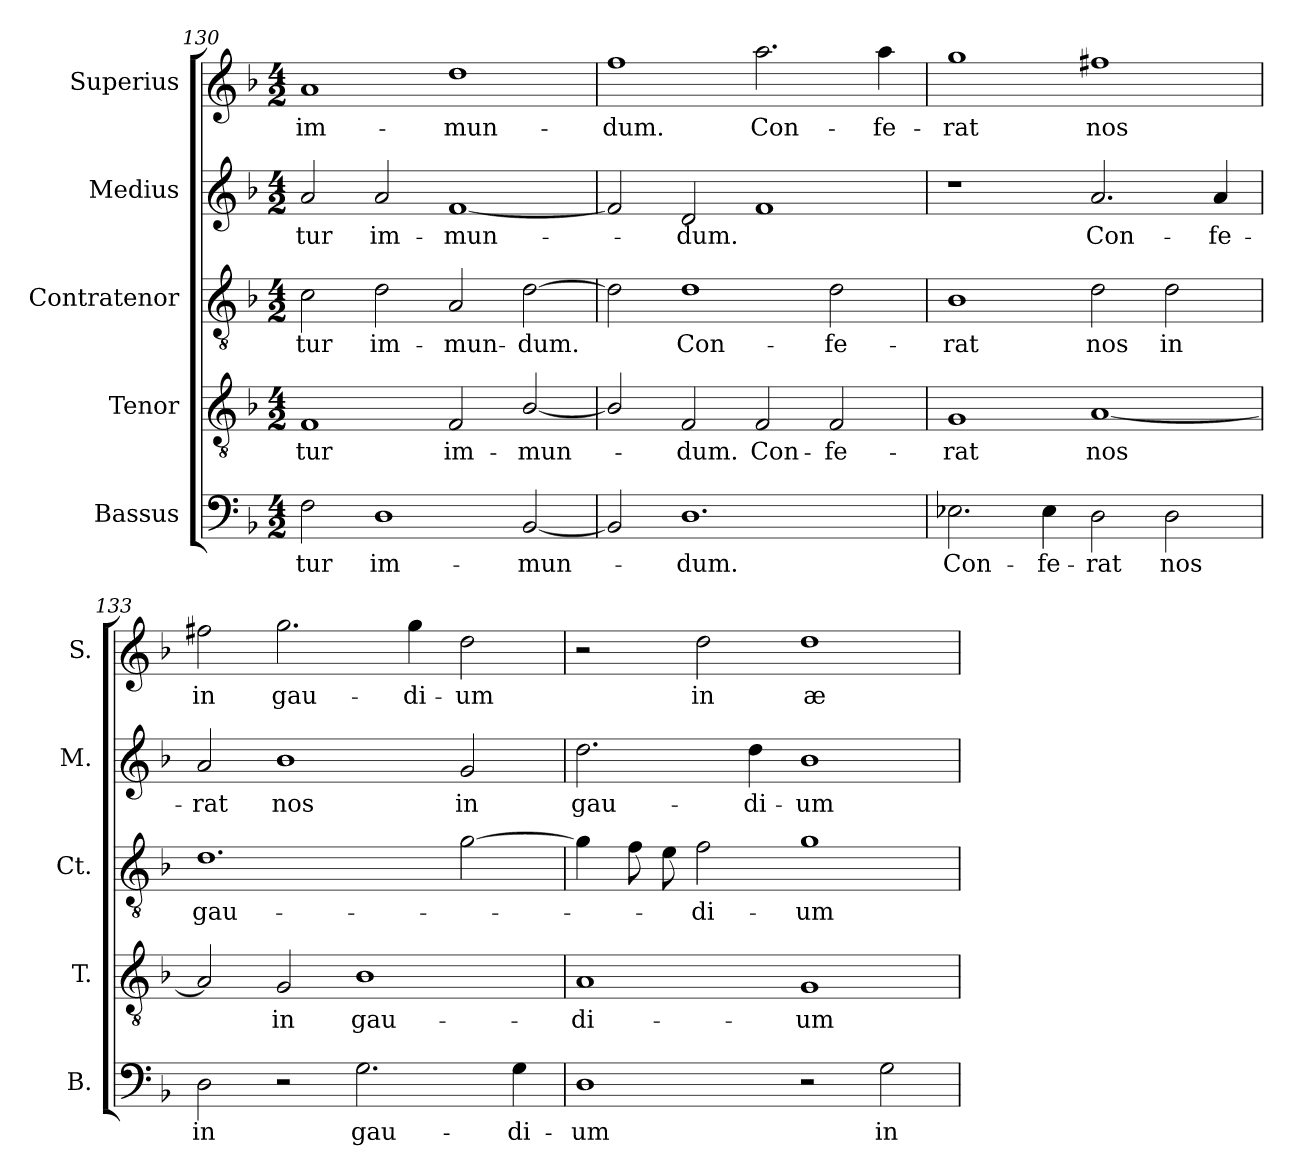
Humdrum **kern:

**kern	**text	**kern	**text	**kern	**text	**kern	**text	**kern	**text
*part5	*part5	*part4	*part4	*part3	*part3	*part2	*part2	*part1	*part1
*staff5	*staff5	*staff4	*staff4	*staff3	*staff3	*staff2	*staff2	*staff1	*staff1
*I"Bassus	*	*I"Tenor	*	*I"Contratenor	*	*I"Medius	*	*I"Superius	*
*I'B.	*	*I'T.	*	*I'Ct.	*	*I'M.	*	*I'S.	*
*clefF4	*	*clefGv2	*	*clefGv2	*	*clefG2	*	*clefG2	*
*	*	*ITrd7c12	*	*ITrd7c12	*	*	*	*	*
*k[b-]	*	*k[b-]	*	*k[b-]	*	*k[b-]	*	*k[b-]	*
*F:	*	*F:	*	*F:	*	*F:	*	*F:	*
*M4/2	*	*M4/2	*	*M4/2	*	*M4/2	*	*M4/2	*
=130	=130	=130	=130	=130	=130	=130	=130	=130	=130
!	!LO:LY:b:color=#000000	!	!	!	!	!	!	!	!
!	!	!	!LO:LY:b:color=#000000	!	!	!	!	!	!
!	!	!	!	!	!LO:LY:b:color=#000000	!	!	!	!
!	!	!	!	!	!	!	!LO:LY:b:color=#000000	!	!
!	!	!	!	!	!	!	!	!	!LO:LY:b:color=#000000
2Fi\	-tur	1FFi	-tur	2Ci\	-tur	2ai/	-tur	1ai	im-
!	!LO:LY:b:color=#000000	!	!	!	!	!	!	!	!
!	!	!	!	!	!LO:LY:b:color=#000000	!	!	!	!
!	!	!	!	!	!	!	!LO:LY:b:color=#000000	!	!
1Di	im-	.	.	2Di\	im-	2ai/	im-	.	.
!	!	!	!LO:LY:b:color=#000000	!	!	!	!	!	!
!	!	!	!	!	!LO:LY:b:color=#000000	!	!	!	!
!	!	!	!	!	!	!	!LO:LY:b:color=#000000	!	!
!	!	!	!	!	!	!	!	!	!LO:LY:b:color=#000000
.	.	2FFi/	im-	2AAi/	-mun-	[1fi	-mun-	1ddi	-mun-
!	!LO:LY:b:color=#000000	!	!	!	!	!	!	!	!
!	!	!	!LO:LY:b:color=#000000	!	!	!	!	!	!
!	!	!	!	!	!LO:LY:b:color=#000000	!	!	!	!
[2BB-i/	-mun-	[2BB-i/	-mun-	[2Di\	-dum.	.	.	.	.
=131	=131	=131	=131	=131	=131	=131	=131	=131	=131
!	!	!	!	!	!	!	!	!	!LO:LY:b:color=#000000
2BB-i/]	.	2BB-i/]	.	2Di\]	.	2fi/]	.	1ffi	-dum.
!	!LO:LY:b:color=#000000	!	!	!	!	!	!	!	!
!	!	!	!LO:LY:b:color=#000000	!	!	!	!	!	!
!	!	!	!	!	!LO:LY:b:color=#000000	!	!	!	!
!	!	!	!	!	!	!	!LO:LY:b:color=#000000	!	!
1.Di	-dum.	2FFi/	-dum.	1Di	Con-	2di/	-dum.	.	.
!	!	!	!LO:LY:b:color=#000000	!	!	!	!	!	!
!	!	!	!	!	!	!	!	!	!LO:LY:b:color=#000000
.	.	2FFi/	Con-	.	.	1fi	.	2.aai\	Con-
!	!	!	!LO:LY:b:color=#000000	!	!	!	!	!	!
!	!	!	!	!	!LO:LY:b:color=#000000	!	!	!	!
.	.	2FFi/	-fe-	2Di\	-fe-	.	.	.	.
!	!	!	!	!	!	!	!	!	!LO:LY:b:color=#000000
.	.	.	.	.	.	.	.	4aai\	-fe-
=132	=132	=132	=132	=132	=132	=132	=132	=132	=132
!	!LO:LY:b:color=#000000	!	!	!	!	!	!	!	!
!	!	!	!LO:LY:b:color=#000000	!	!	!	!	!	!
!	!	!	!	!	!LO:LY:b:color=#000000	!	!	!	!
!	!	!	!	!	!	!	!	!	!LO:LY:b:color=#000000
2.E-Xi\	Con-	1GGi	-rat	1BB-i	-rat	1r	.	1ggi	-rat
!	!LO:LY:b:color=#000000	!	!	!	!	!	!	!	!
4E-i\	-fe-	.	.	.	.	.	.	.	.
!	!LO:LY:b:color=#000000	!	!	!	!	!	!	!	!
!	!	!	!LO:LY:b:color=#000000	!	!	!	!	!	!
!	!	!	!	!	!LO:LY:b:color=#000000	!	!	!	!
!	!	!	!	!	!	!	!LO:LY:b:color=#000000	!	!
!	!	!	!	!	!	!	!	!	!LO:LY:b:color=#000000
2Di\	-rat	[1AAi	nos	2Di\	nos	2.ai/	Con-	1ff#Xi	nos
!	!LO:LY:b:color=#000000	!	!	!	!	!	!	!	!
!	!	!	!	!	!LO:LY:b:color=#000000	!	!	!	!
2Di\	nos	.	.	2Di\	in	.	.	.	.
!	!	!	!	!	!	!	!LO:LY:b:color=#000000	!	!
.	.	.	.	.	.	4ai/	-fe-	.	.
!!LO:PB:g=z
=133	=133	=133	=133	=133	=133	=133	=133	=133	=133
!	!LO:LY:b:color=#000000	!	!	!	!	!	!	!	!
!	!	!	!	!	!LO:LY:b:color=#000000	!	!	!	!
!	!	!	!	!	!	!	!LO:LY:b:color=#000000	!	!
!	!	!	!	!	!	!	!	!	!LO:LY:b:color=#000000
2Di\	in	2AAi/]	.	1.Di	gau-	2ai/	-rat	2ff#Xi\	in
!	!	!	!LO:LY:b:color=#000000	!	!	!	!	!	!
!	!	!	!	!	!	!	!LO:LY:b:color=#000000	!	!
!	!	!	!	!	!	!	!	!	!LO:LY:b:color=#000000
2r	.	2GGi/	in	.	.	1b-i	nos	2.ggi\	gau-
!	!LO:LY:b:color=#000000	!	!	!	!	!	!	!	!
!	!	!	!LO:LY:b:color=#000000	!	!	!	!	!	!
2.Gi\	gau-	1BB-i	gau-	.	.	.	.	.	.
!	!	!	!	!	!	!	!	!	!LO:LY:b:color=#000000
.	.	.	.	.	.	.	.	4ggi\	-di-
!	!	!	!	!	!	!	!LO:LY:b:color=#000000	!	!
!	!	!	!	!	!	!	!	!	!LO:LY:b:color=#000000
.	.	.	.	[2Gi\	.	2gi/	in	2ddi\	-um
!	!LO:LY:b:color=#000000	!	!	!	!	!	!	!	!
4Gi\	-di-	.	.	.	.	.	.	.	.
=134	=134	=134	=134	=134	=134	=134	=134	=134	=134
!	!LO:LY:b:color=#000000	!	!	!	!	!	!	!	!
!	!	!	!LO:LY:b:color=#000000	!	!	!	!	!	!
!	!	!	!	!	!	!	!LO:LY:b:color=#000000	!	!
1Di	-um	1AAi	-di-	4Gi\]	.	2.ddi\	gau-	2r	.
.	.	.	.	8Fi\	.	.	.	.	.
.	.	.	.	8Ei\	.	.	.	.	.
!	!	!	!	!	!LO:LY:b:color=#000000	!	!	!	!
!	!	!	!	!	!	!	!	!	!LO:LY:b:color=#000000
.	.	.	.	2Fi\	-di-	.	.	2ddi\	in
!	!	!	!	!	!	!	!LO:LY:b:color=#000000	!	!
.	.	.	.	.	.	4ddi\	-di-	.	.
!	!	!	!LO:LY:b:color=#000000	!	!	!	!	!	!
!	!	!	!	!	!LO:LY:b:color=#000000	!	!	!	!
!	!	!	!	!	!	!	!LO:LY:b:color=#000000	!	!
!	!	!	!	!	!	!	!	!	!LO:LY:b:color=#000000
2r	.	1GGi	-um	1Gi	-um	1b-i	-um	1ddi	æ-
!	!LO:LY:b:color=#000000	!	!	!	!	!	!	!	!
2Gi\	in	.	.	.	.	.	.	.	.
=	=	=	=	=	=	=	=	=	=
*-	*-	*-	*-	*-	*-	*-	*-	*-	*-
